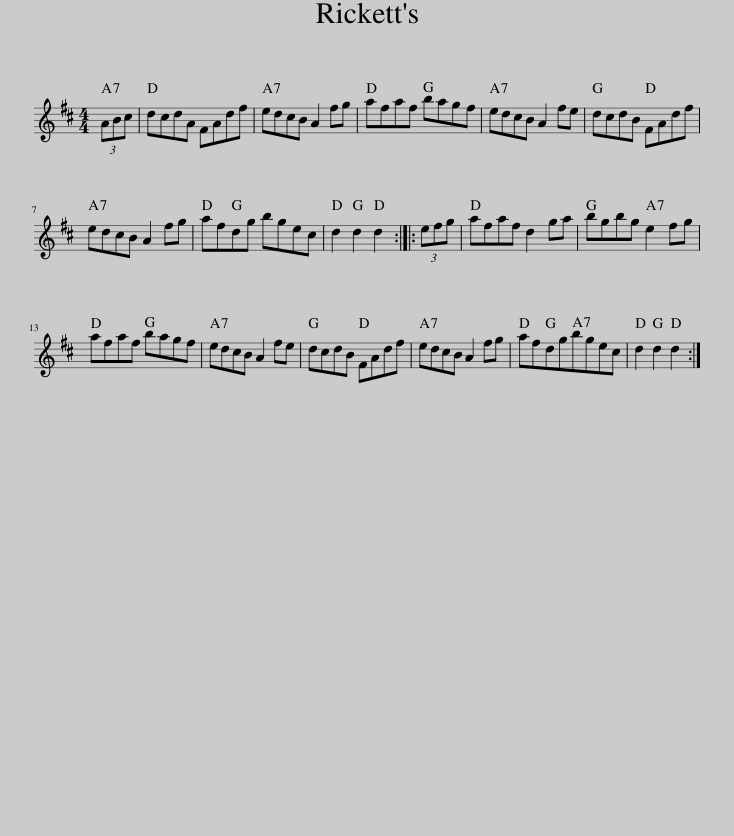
X:1
L:1/8
M:4/4
I:linebreak $
K:D
V:1 treble
V:1
 (3ABc | dcdA FAdf | edcB A2 fg | afaf bagf | edcB A2 fe | %5
 dcdB FAdf |$ edcB A2 fg | afdg bgec | d2 d2 d2 :: (3efg | %10
 afaf d2 ga | bgbg e2 fg |$ afaf bagf | edcB A2 fe | dcdB FAdf | %15
 edcB A2 fg | afdgbgec | d2 d2 d2 :| %18
